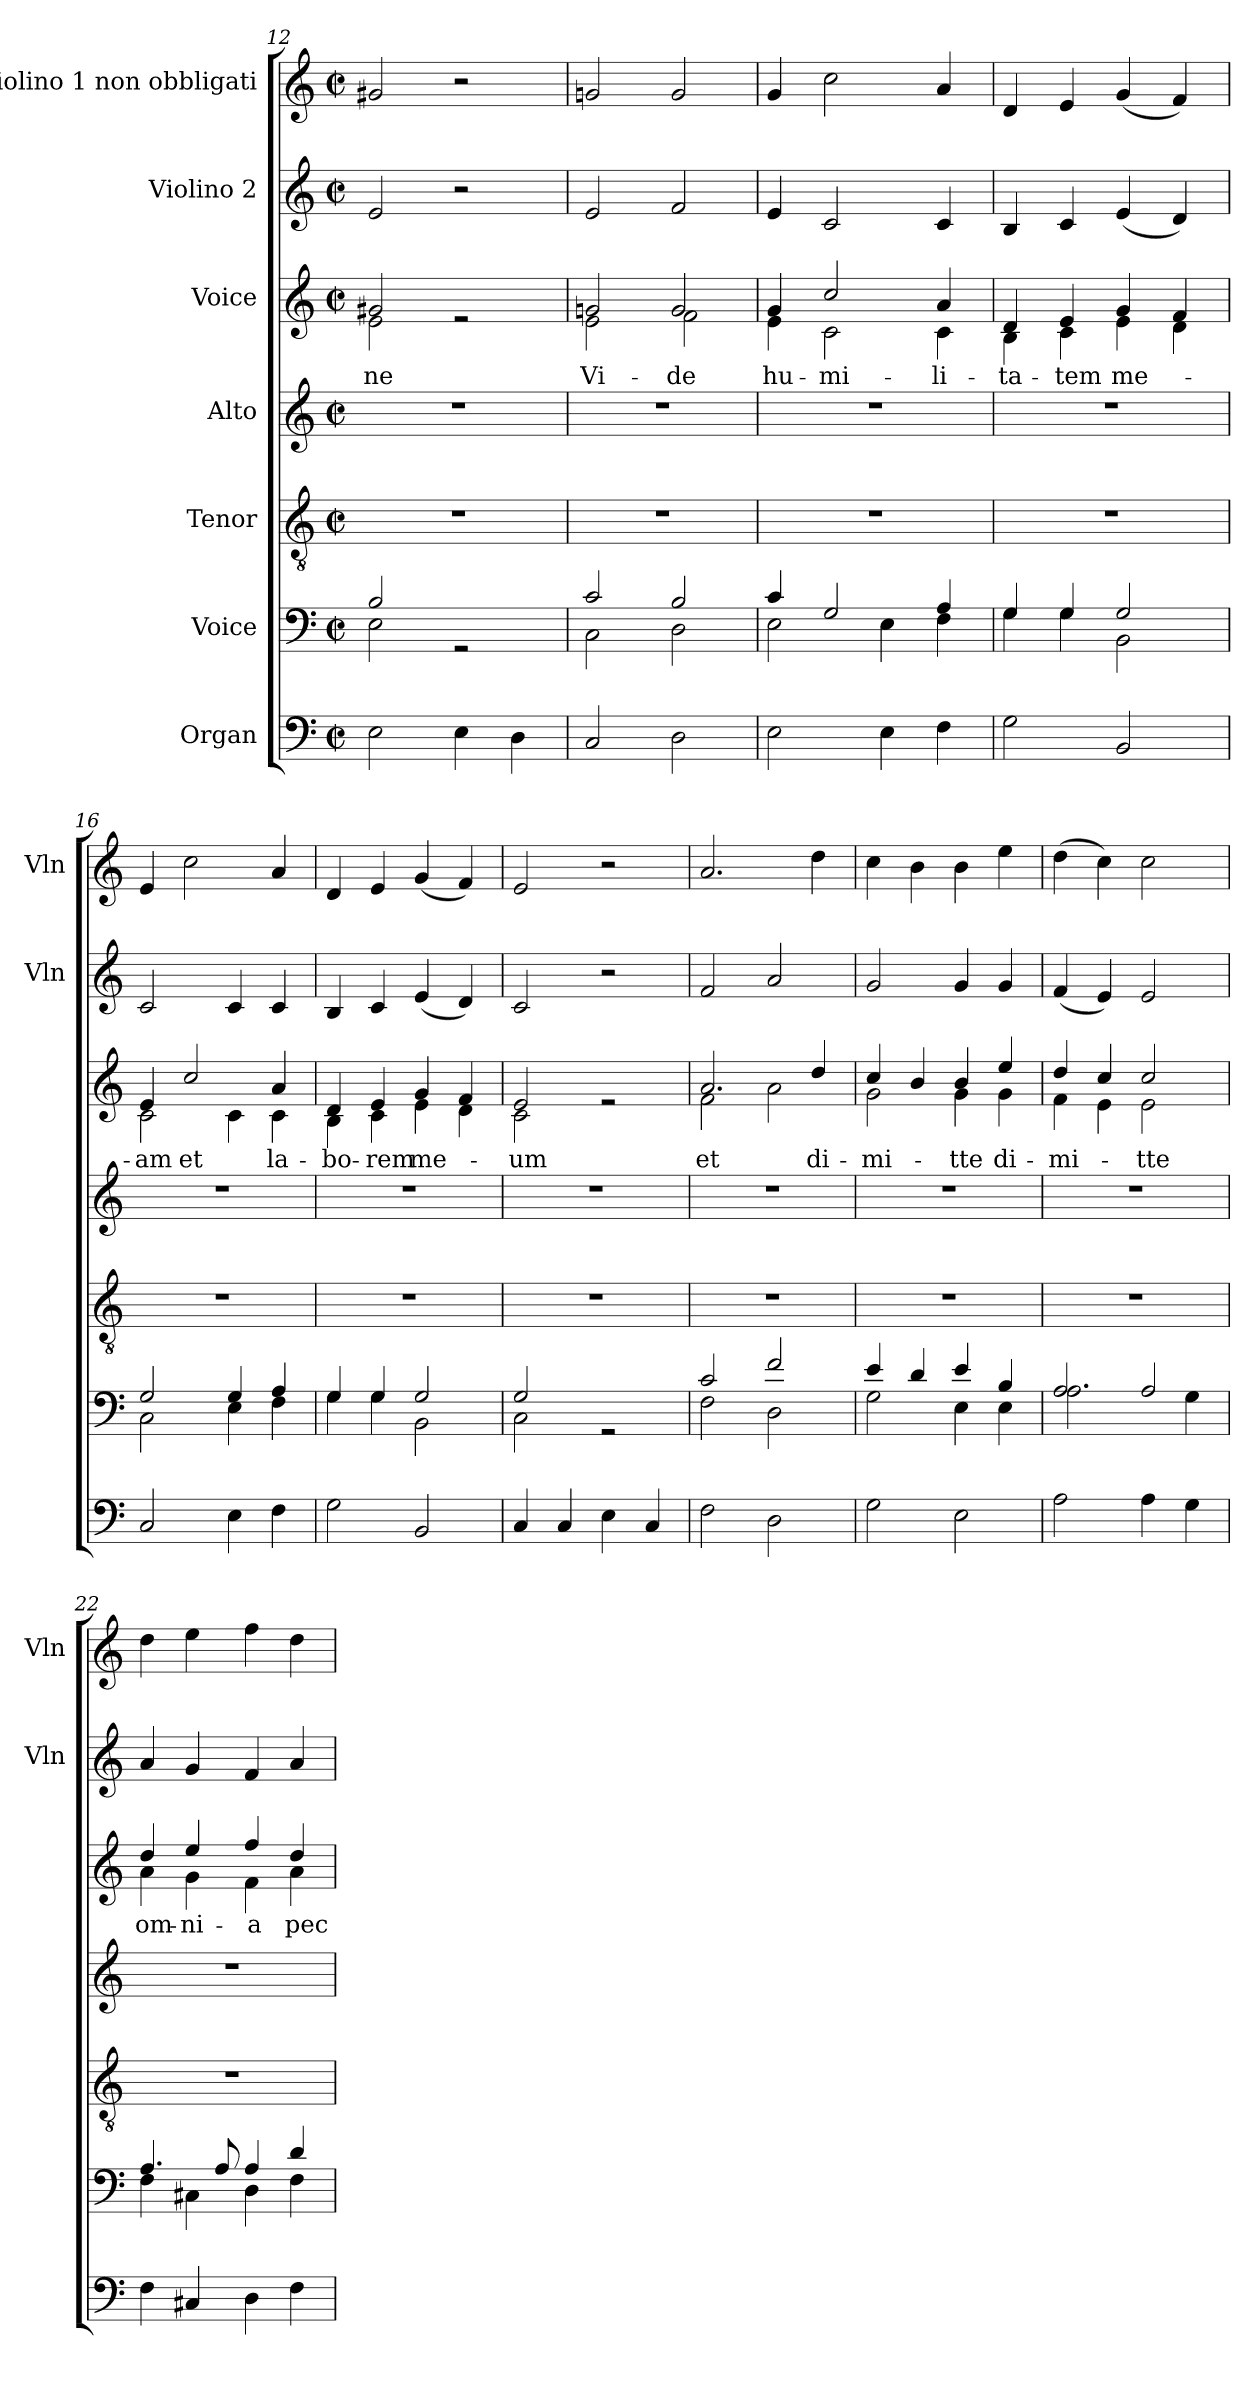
**kern	**kern	**kern	**kern	**kern	**text	**kern	**kern
*part7	*part6	*part5	*part4	*part3	*part3	*part2	*part1
*staff7	*staff6	*staff5	*staff4	*staff3	*staff3	*staff2	*staff1
*I"Organ	*I"Voice	*I"Tenor	*I"Alto	*I"Voice	*	*I"Violino 2	*I"Violino 1 non obbligati
*	*	*	*	*	*	*I'Vln	*I'Vln
*clefF4	*clefF4	*clefGv2	*clefG2	*clefG2	*	*clefG2	*clefG2
*k[]	*k[]	*k[]	*k[]	*k[]	*	*k[]	*k[]
*M2/2	*M2/2	*M2/2	*M2/2	*M2/2	*	*M2/2	*M2/2
*met(c|)	*met(c|)	*met(c|)	*met(c|)	*met(c|)	*	*met(c|)	*met(c|)
=12	=12	=12	=12	=12	=12	=12	=12
*	*^	*	*	*	*	*	*
!	!	!	!	!	!	!LO:LY:b	!	!
*	*	*	*	*	*^	*	*	*
2E\	2B/	2E\	1r	1r	2g#X/	2e\	-ne	2e/	2g#X/
4E\	2rGG	2ryy	.	.	2re	2ryy	.	2r	2r
4D\	.	.	.	.	.	.	.	.	.
=13	=13	=13	=13	=13	=13	=13	=13	=13	=13
!	!	!	!	!	!	!	!LO:LY:b	!	!
2C/	2c/	2C\	1r	1r	2gn/	2e\	Vi-	2e/	2gn/
!	!	!	!	!	!	!	!LO:LY:b	!	!
2D\	2B/	2D\	.	.	2g/	2f\	-de	2f/	2g/
=14	=14	=14	=14	=14	=14	=14	=14	=14	=14
!	!	!	!	!	!	!	!LO:LY:b	!	!
2E\	4c/	2E\	1r	1r	4g/	4e\	hu-	4e/	4g/
!	!	!	!	!	!	!	!LO:LY:b	!	!
.	2G/	.	.	.	2cc/	2c\	-mi-	2c/	2cc\
4E\	.	4E\	.	.	.	.	.	.	.
!	!	!	!	!	!	!	!LO:LY:b	!	!
4F\	4A/	4F\	.	.	4a/	4c\	-li-	4c/	4a/
=15	=15	=15	=15	=15	=15	=15	=15	=15	=15
!	!	!	!	!	!	!	!LO:LY:b	!	!
2G\	4G/	4G\	1r	1r	4d/	4B\	-ta-	4B/	4d/
!	!	!	!	!	!	!	!LO:LY:b	!	!
.	4G/	4G\	.	.	4e/	4c\	-tem	4c/	4e/
!	!	!	!	!	!	!	!LO:LY:b	!	!
2BB/	2G/	2BB\	.	.	4g/	4e\	me-	(4e/	(4g/
.	.	.	.	.	4f/	4d\	.	4d/)	4f/)
=16	=16	=16	=16	=16	=16	=16	=16	=16	=16
!	!	!	!	!	!	!	!LO:LY:b	!	!
2C/	2G/	2C\	1r	1r	4e/	2c\	-am	2c/	4e/
!	!	!	!	!	!	!	!LO:LY:b	!	!
.	.	.	.	.	2cc/	.	et	.	2cc\
4E\	4G/	4E\	.	.	.	4c\	.	4c/	.
!	!	!	!	!	!	!	!LO:LY:b	!	!
4F\	4A/	4F\	.	.	4a/	4c\	la-	4c/	4a/
!!LO:PB:g=z
=17	=17	=17	=17	=17	=17	=17	=17	=17	=17
!	!	!	!	!	!	!	!LO:LY:b	!	!
2G\	4G/	4G\	1r	1r	4d/	4B\	-bo-	4B/	4d/
!	!	!	!	!	!	!	!LO:LY:b	!	!
.	4G/	4G\	.	.	4e/	4c\	-rem	4c/	4e/
!	!	!	!	!	!	!	!LO:LY:b	!	!
2BB/	2G/	2BB\	.	.	4g/	4e\	me-	(4e/	(4g/
.	.	.	.	.	4f/	4d\	.	4d/)	4f/)
=18	=18	=18	=18	=18	=18	=18	=18	=18	=18
!	!	!	!	!	!	!	!LO:LY:b	!	!
4C/	2G/	2C\	1r	1r	2e/	2c\	-um	2c/	2e/
4C/	.	.	.	.	.	.	.	.	.
4E\	2rGG	2ryy	.	.	2re	2ryy	.	2r	2r
4C/	.	.	.	.	.	.	.	.	.
=19	=19	=19	=19	=19	=19	=19	=19	=19	=19
!	!	!	!	!	!	!	!LO:LY:b	!	!
2F\	2c/	2F\	1r	1r	2.a/	2f\	et	2f/	2.a/
2D\	2f/	2D\	.	.	.	2a\	.	2a/	.
!	!	!	!	!	!	!	!LO:LY:b	!	!
.	.	.	.	.	4dd/	.	di-	.	4dd\
=20	=20	=20	=20	=20	=20	=20	=20	=20	=20
!	!	!	!	!	!	!	!LO:LY:b	!	!
2G\	4e/	2G\	1r	1r	4cc/	2g\	-mi-	2g/	4cc\
.	4d/	.	.	.	4b/	.	.	.	4b\
!	!	!	!	!	!	!	!LO:LY:b	!	!
2E\	4e/	4E\	.	.	4b/	4g\	-tte	4g/	4b\
!	!	!	!	!	!	!	!LO:LY:b	!	!
.	4B/	4E\	.	.	4ee/	4g\	di-	4g/	4ee\
=21	=21	=21	=21	=21	=21	=21	=21	=21	=21
!	!	!	!	!	!	!	!LO:LY:b	!	!
2A\	2A/	2.A\	1r	1r	4dd/	4f\	-mi-	(4f/	(4dd\
.	.	.	.	.	4cc/	4e\	.	4e/)	4cc\)
!	!	!	!	!	!	!	!LO:LY:b	!	!
4A\	2A/	.	.	.	2cc/	2e\	-tte	2e/	2cc\
4G\	.	4G\	.	.	.	.	.	.	.
=22	=22	=22	=22	=22	=22	=22	=22	=22	=22
!	!	!	!	!	!	!	!LO:LY:b	!	!
4F\	4.A/	4F\	1r	1r	4dd/	4a\	om-	4a/	4dd\
!	!	!	!	!	!	!	!LO:LY:b	!	!
4C#X/	.	4C#X\	.	.	4ee/	4g\	-ni-	4g/	4ee\
.	8A/	.	.	.	.	.	.	.	.
!	!	!	!	!	!	!	!LO:LY:b	!	!
4D\	4A/	4D\	.	.	4ff/	4f\	-a	4f/	4ff\
!	!	!	!	!	!	!	!LO:LY:b	!	!
!	!	!	!	!	!	!	!LO:LY:b	!	!
4F\	4d/	4F\	.	.	4dd/	4a\	pec-	4a/	4dd\
*	*v	*v	*	*	*v	*v	*	*	*
=	=	=	=	=	=	=	=
*-	*-	*-	*-	*-	*-	*-	*-
